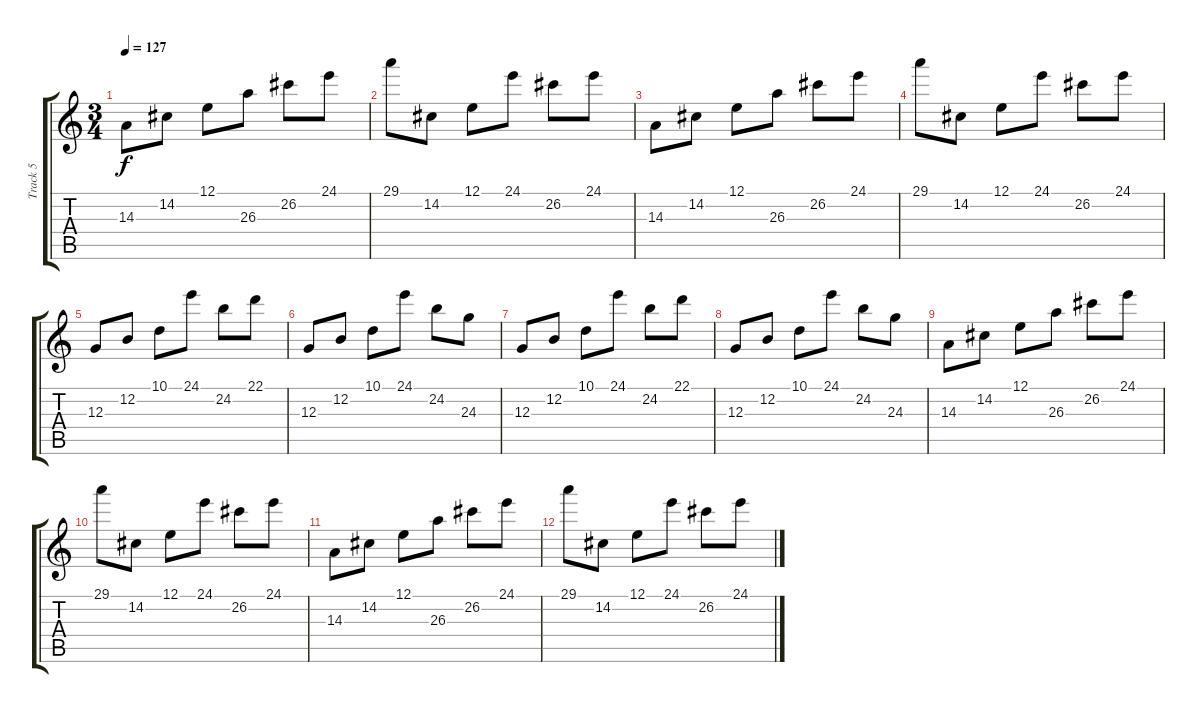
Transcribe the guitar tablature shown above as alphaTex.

\track ("Track 5" "Track 5") {instrument brightacousticpiano}
\staff {score tabs}
\tuning (E4 B3 G3 D3 A2 E2) {hide}
\ts (3 4)
\tempo 127
\clef g2
\ks c
14.3.8{dy f} 14.2.8 12.1.8 26.3.8 26.2.8 24.1.8 |
29.1.8 14.2.8 12.1.8 24.1.8 26.2.8 24.1.8 |
14.3.8 14.2.8 12.1.8 26.3.8 26.2.8 24.1.8 |
29.1.8 14.2.8 12.1.8 24.1.8 26.2.8 24.1.8 |
12.3.8 12.2.8 10.1.8 24.1.8 24.2.8 22.1.8 |
12.3.8 12.2.8 10.1.8 24.1.8 24.2.8 24.3.8 |
12.3.8 12.2.8 10.1.8 24.1.8 24.2.8 22.1.8 |
12.3.8 12.2.8 10.1.8 24.1.8 24.2.8 24.3.8 |
14.3.8 14.2.8 12.1.8 26.3.8 26.2.8 24.1.8 |
29.1.8 14.2.8 12.1.8 24.1.8 26.2.8 24.1.8 |
14.3.8 14.2.8 12.1.8 26.3.8 26.2.8 24.1.8 |
29.1.8 14.2.8 12.1.8 24.1.8 26.2.8 24.1.8
